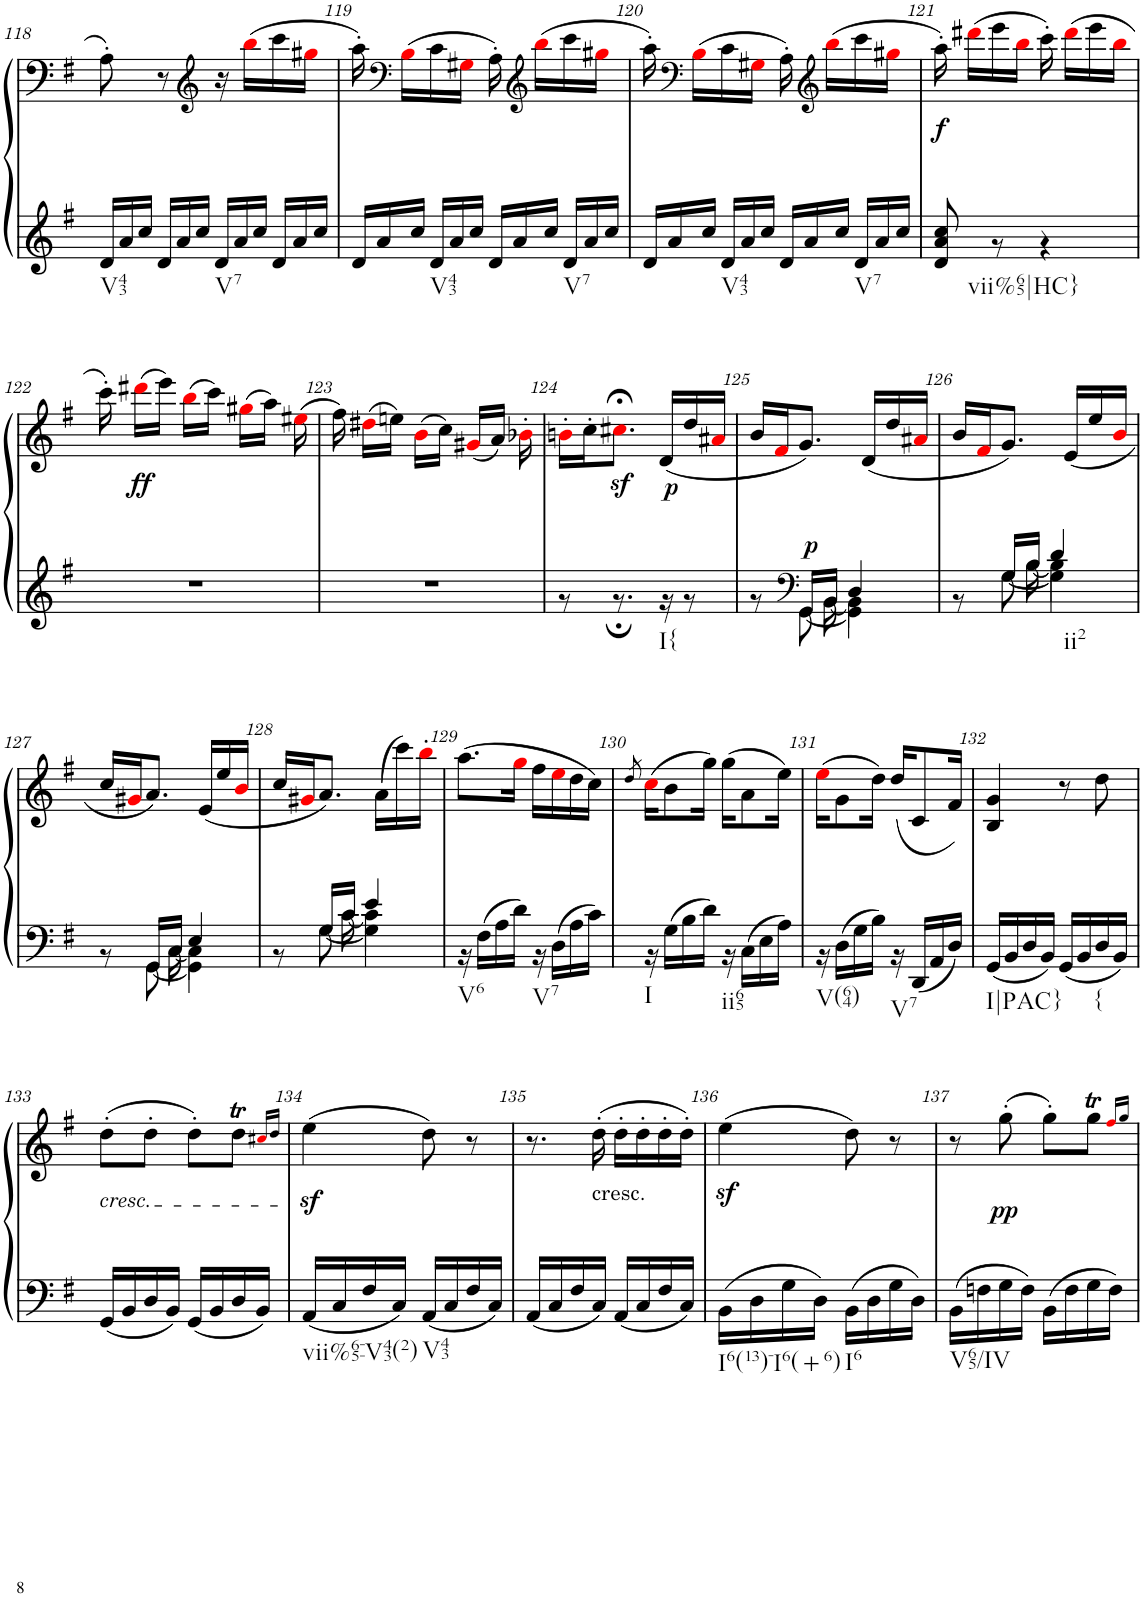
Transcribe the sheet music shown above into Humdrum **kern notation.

**kern	**kern	**dynam
*part1	*part1	*part1
*staff2	*staff1	*staff1/2
*I"Piano	*	*
*I'Pno	*	*
!!LO:PB:g=z
*clefG2	*clefF4	*
*k[f#]	*k[f#]	*
*G:	*G:	*
*M2/4	*M2/4	*
=118	=118	=118
*^	*	*
*	*Xtuplet	*	*
!LO:TX:b:t=V43	!	!	!
!LO:TX:b:t=V7	!	!	!
2ryy	24d/LL	8A'\	.
.	24a/	.	.
.	24cc/JJ	.	.
.	24d/LL	8r	.
.	24a/	.	.
.	24cc/JJ	.	.
*	*	*clefG2	*
.	24d/LL	16r	.
.	24a/	.	.
.	.	(16bbi\LL	.
.	24cc/JJ	.	.
.	24d/LL	16ccc\	.
.	24a/	.	.
.	.	16gg#Xi\JJ	.
.	24cc/JJ	.	.
=119	=119	=119	=119
!LO:TX:b:t=V43	!	!	!
!LO:TX:b:t=V7	!	!	!
2ryy	24d/LL	16aa'\)	.
.	24a/	.	.
*	*	*clefF4	*
.	.	(16Bi\LL	.
.	24cc/JJ	.	.
.	24d/LL	16c\	.
.	24a/	.	.
.	.	16G#Xi\JJ	.
.	24cc/JJ	.	.
.	24d/LL	16A'\)	.
.	24a/	.	.
*	*	*clefG2	*
.	.	(16bbi\LL	.
.	24cc/JJ	.	.
.	24d/LL	16ccc\	.
.	24a/	.	.
.	.	16gg#Xi\JJ	.
.	24cc/JJ	.	.
=120	=120	=120	=120
!LO:TX:b:t=V43	!	!	!
!LO:TX:b:t=V7	!	!	!
2ryy	24d/LL	16aa'\)	.
.	24a/	.	.
*	*	*clefF4	*
.	.	(16Bi\LL	.
.	24cc/JJ	.	.
.	24d/LL	16c\	.
.	24a/	.	.
.	.	16G#Xi\JJ	.
.	24cc/JJ	.	.
.	24d/LL	16A'\)	.
.	24a/	.	.
*	*	*clefG2	*
.	.	(16bbi\LL	.
.	24cc/JJ	.	.
.	24d/LL	16ccc\	.
.	24a/	.	.
.	.	16gg#Xi\JJ	.
.	24cc/JJ	.	.
=121	=121	=121	=121
!LO:TX:b:t=vii%65|HC}	!	!	!
!	!	!	!LO:DY:b
2ryy	8d/ 8a/ 8cc/	16aa'\)	f
.	.	(16ddd#Xi\LL	.
.	8r	16eee\	.
.	.	16bbi\JJ	.
.	4r	16ccc'\)	.
.	.	(16ddd#i\LL	.
.	.	16eee\	.
.	.	16bbi\JJ	.
*v	*v	*	*
!!LO:LB:g=z
=122	=122	=122
2r	16ccc'\)	.
!	!	!LO:DY:b
.	(16ddd#Xi\LL	ff
.	16eee\JJ)	.
.	(16bbi\LL	.
.	16ccc\JJ)	.
.	(16gg#Xi\LL	.
.	16aa\JJ)	.
.	(16ee#Xi\	.
=123	=123	=123
2r	16ff#\)	.
.	(16dd#Xi\LL	.
.	16een\JJ)	.
.	(16bi\LL	.
.	16cc\JJ)	.
.	(16g#Xi/LL	.
.	16a/JJ)	.
.	16b-X'i\	.
=124	=124	=124
*^	*	*
!LO:TX:b:t=I{	!	!	!
2ryy	8r	16bn'i\LL	.
.	.	16cc'\J	.
.	8.r;	8.cc#Xz<;<i\J	.
!	!	!	!LO:DY:b
.	16r	(16d/LL	p
.	8r	16dd/	.
.	.	16a#Xi/JJ	.
=125	=125	=125	=125
*^	*^	*	*
2ryy	8r	8ryy	8.ryy	16b/LL	.
.	.	.	.	16f#i/J	.
*clefF4	*	*	*	*	*
!	!	!	!	!	!LO:DY:a=2
.	16GG/LL	[8GG\	.	8.g/J)	p
.	16BB/JJ	.	[16BB\	.	.
.	4D/	4GG\]	4BB\]	.	.
.	.	.	.	(16d/LL	.
.	.	.	.	16dd/	.
.	.	.	.	16a#Xi/JJ	.
=126	=126	=126	=126	=126	=126
!LO:TX:b:t=ii2	!	!	!	!	!
2ryy	8r	8ryy	8.ryy	16b/LL	.
.	.	.	.	16f#i/J	.
.	16G/LL	[8G\	.	8.g/J)	.
.	16B/JJ	.	[16B\	.	.
.	4d/	4G\]	4B\]	.	.
.	.	.	.	(16e/LL	.
.	.	.	.	16ee/	.
.	.	.	.	16bi/JJ	.
!!LO:LB:g=z
=127	=127	=127	=127	=127	=127
2ryy	8r	8ryy	8.ryy	16cc/LL	.
.	.	.	.	16g#Xi/J	.
.	16GG/LL	[8GG\	.	8.a/J)	.
.	16C/JJ	.	[16C\	.	.
.	4E/	4GG\]	4C\]	.	.
.	.	.	.	(16e/LL	.
.	.	.	.	16ee/	.
.	.	.	.	16bi/JJ	.
=128	=128	=128	=128	=128	=128
2ryy	8r	8ryy	8.ryy	16cc/LL	.
.	.	.	.	16g#Xi/J	.
.	16G/LL	[8G\	.	8.a/J)	.
.	16c/JJ	.	[16c\	.	.
.	4e/	4G\]	4c\]	.	.
.	.	.	.	(16a\LL	.
.	.	.	.	16ccc\)	.
.	.	.	.	16bb'i\JJ	.
*	*v	*v	*v	*	*
=129	=129	=129	=129
!LO:TX:b:t=V6	!	!	!
!LO:TX:b:t=V7	!	!	!
2ryy	16r	(8.aa\L	.
.	16F#\LL	.	.
.	16A\	.	.
.	16d\JJ	16ggi\Jk	.
.	16r	16ff#\LL	.
.	16D\LL	16eei\	.
.	16A\	16dd\	.
.	16c\JJ	16cc\JJ)	.
=130	=130	=130	=130
.	.	8qdd/	.
!LO:TX:b:t=I	!	!	!
!LO:TX:b:t=ii65	!	!	!
2ryy	16r	(16cci\KL	.
.	16G\LL	8b\	.
.	16B\	.	.
.	16d\JJ	16gg\Jk)	.
.	16r	(16gg\KL	.
.	16C\LL	8a\	.
.	16E\	.	.
.	16A\JJ	16ee\Jk)	.
=131	=131	=131	=131
!LO:TX:b:t=V(64)	!	!	!
!LO:TX:b:t=V7	!	!	!
2ryy	16r	(16eei\KL	.
.	16D\LL	8g\	.
.	16G\	.	.
.	16B\JJ	16dd\Jk)	.
.	16r	(16dd/KL	.
.	16DD/LL	8c/	.
.	16AA/	.	.
.	16D/JJ	16f#/Jk)	.
=132	=132	=132	=132
!LO:TX:b:t=I|PAC}	!	!	!
!LO:TX:b:t={	!	!	!
2ryy	16GG/LL	4B/ 4g/	.
.	16BB/	.	.
.	16D/	.	.
.	16BB/JJ	.	.
.	16GG/LL	8r	.
.	16BB/	.	.
.	16D/	8dd\	.
.	16BB/JJ	.	.
!!LO:LB:g=z
=133	=133	=133	=133
!	!	!LO:TX:b:i:t=cresc.	!
*v	*v	*	*
16GG/LL	(8dd'\L	.
16BB/	.	.
16D/	8dd'\J	.
16BB/JJ	.	.
16GG/LL	8dd'\L)	.
16BB/	.	.
16D/	8ddT\J	.
16BB/JJ	.	.
.	16qcc#Xi/LL	.
.	16qdd/JJ	.
=134	=134	=134
!LO:TX:b:t=vii%65-V43(2)	!	!
16AA/LL	(4eez<\	.
16C/	.	.
16F#/	.	.
16C/JJ	.	.
!LO:TX:b:t=V43	!	!
16AA/LL	8dd\)	.
16C/	.	.
16F#/	8r	.
16C/JJ	.	.
=135	=135	=135
*^	*	*
2ryy	16AA/LL	8.r	.
.	16C/	.	.
.	16F#/	.	.
!	!	!LO:TX:b:t=cresc.	!
.	16C/JJ	(16dd'\	.
.	16AA/LL	16dd'\LL	.
.	16C/	16dd'\	.
.	16F#/	16dd'\	.
.	16C/JJ	16dd'\JJ)	.
=136	=136	=136	=136
!LO:TX:b:t=I6(13)-I6(+6)	!	!	!
!LO:TX:b:t=I6	!	!	!
2ryy	16BB\LL	(4eez<\	.
.	16D\	.	.
.	16G\	.	.
.	16D\JJ	.	.
.	16BB\LL	8dd\)	.
.	16D\	.	.
.	16G\	8r	.
.	16D\JJ	.	.
=137	=137	=137	=137
!LO:TX:b:t=V65/IV	!	!	!
*v	*v	*	*
16BB\LL	8r	.
16Fn\	.	.
!	!	!LO:DY:b
16G\	(8gg'\	pp
16F\JJ	.	.
16BB\LL	8gg'\L)	.
16F\	.	.
16G\	8ggT\J	.
16F\JJ	.	.
.	16qff#i/LL	.
.	16qgg/JJ	.
=	=	=
*-	*-	*-
